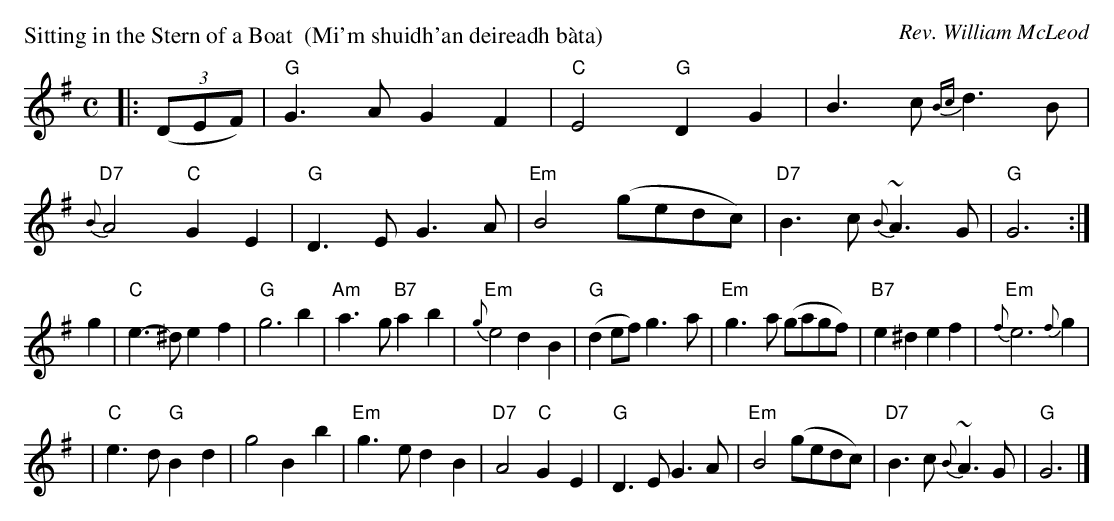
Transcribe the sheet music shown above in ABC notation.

X:1
P: Sitting in the Stern of a Boat  (Mi'm shuidh'an deireadh b\`ata)
C: Rev. William McLeod
M: C
L: 1/4
K: G
|: ((3D/E/F/) \
| "G"G>-A G-F  | "C"E2 "G"D-G      |    B>-c {Bc}d>-B | "D7"{B}A2 "C"G-E \
| "G"D>-E G>-A | "Em"B2 (g/e/d/c/) | "D7"B>c  {B}~A>G | "G"G3 :|
g \
| "C"e>-^d   e-f  |  "G"g3   b          | "Am"a>-g "B7"a-b | "Em"{g}e2 d-B \
| "G"(de/f/) g>-a | "Em"g>-a (g/a/g/f/) | "B7"e^d      ef  | "Em"{f}e3 {f}g |
| "C"e>-d "G"B-d  |     g2   B-b        | "Em"g>-e     d-B | "D7"A2 "C"G-E \
| "G"D>E     G>A  | "Em"B2   (g/e/d/c/) | "D7"B>c  {B}~A>G | "G"G3 |]
